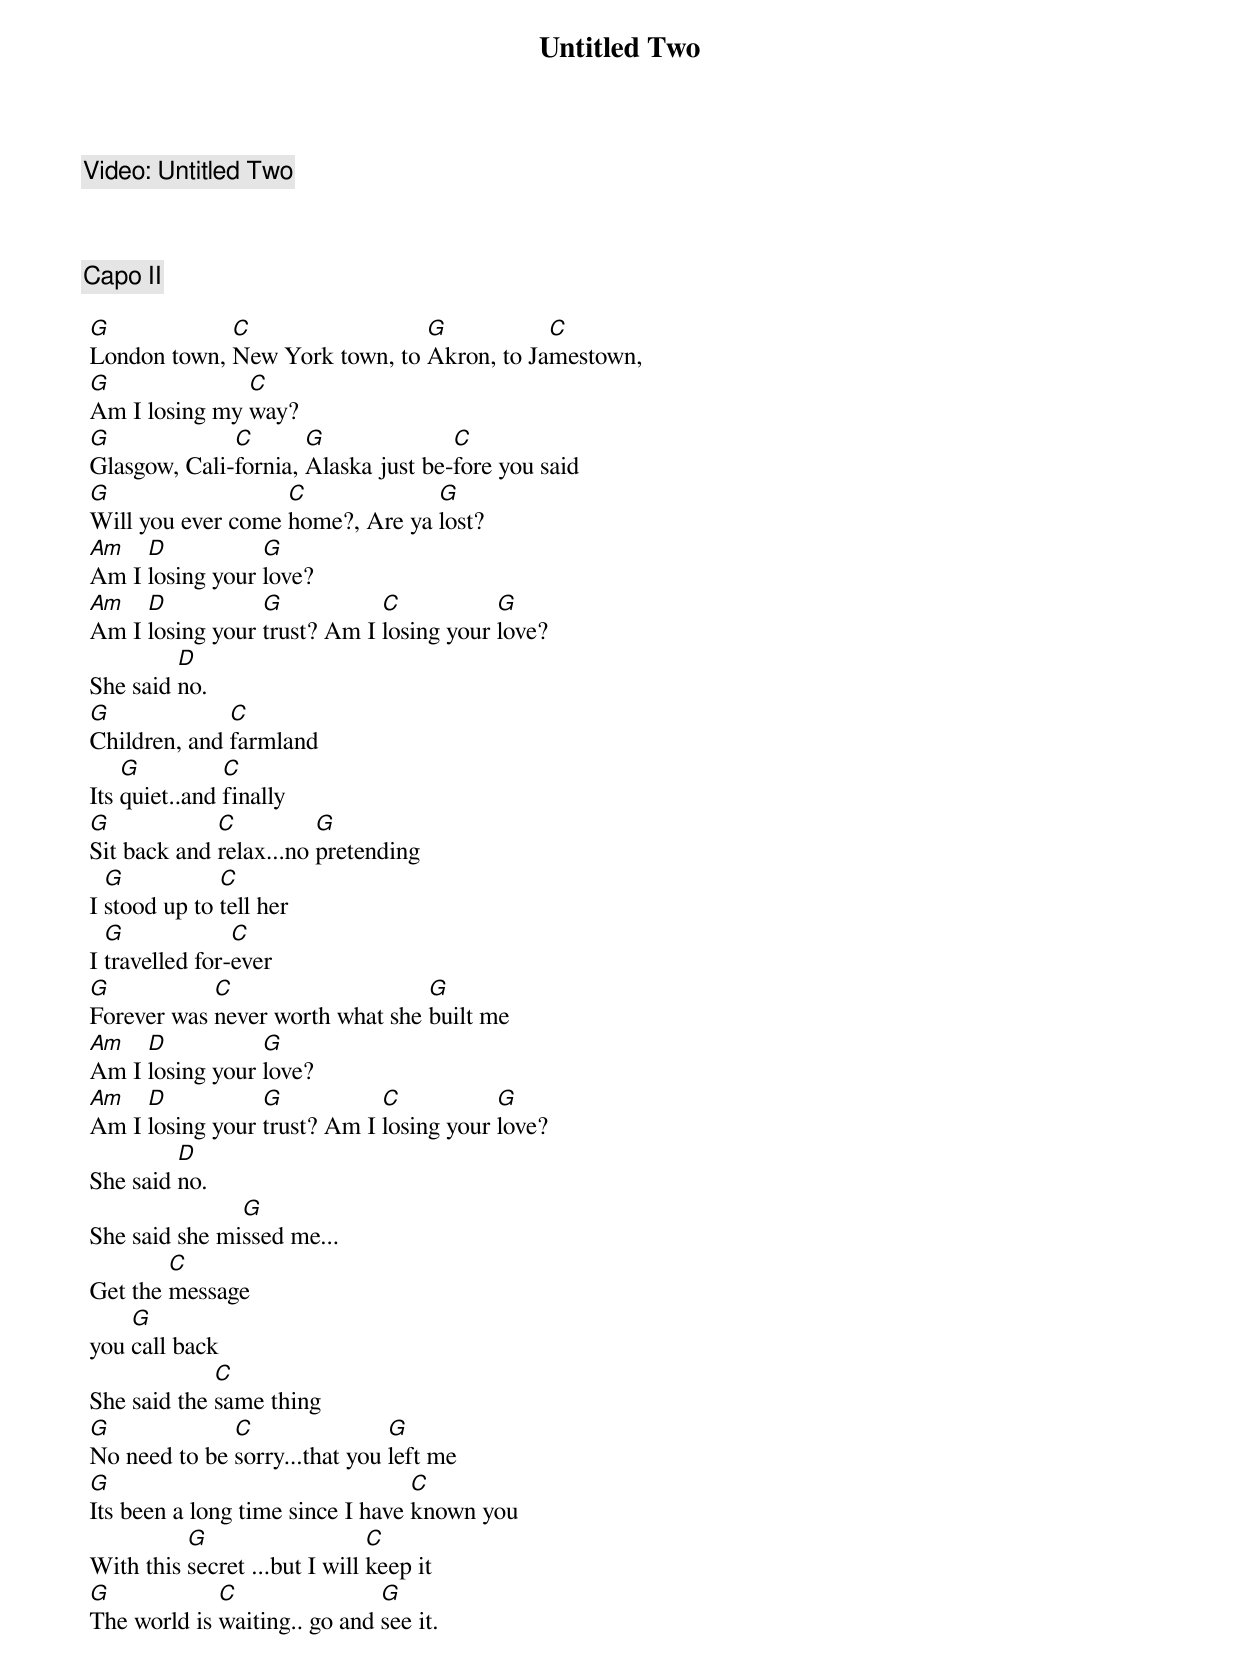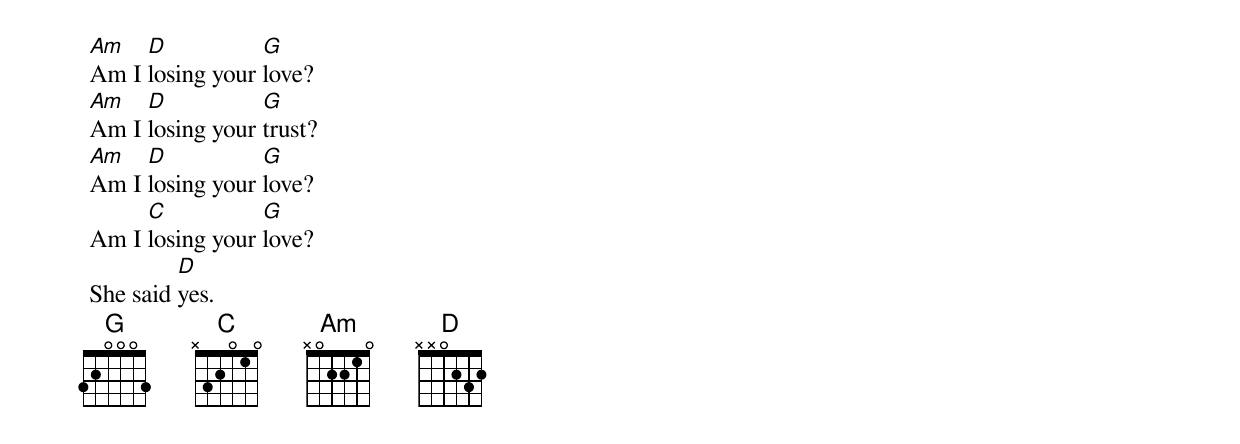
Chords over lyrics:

Untitled Two

 Video: Untitled Two



 Capo II

 G            C                 G           C
 London town, New York town, to Akron, to Jamestown,
 G              C
 Am I losing my way?
 G             C       G              C
 Glasgow, Cali-fornia, Alaska just be-fore you said
 G                  C             G
 Will you ever come home?, Are ya lost?
 Am   D           G
 Am I losing your love?
 Am   D           G           C           G
 Am I losing your trust? Am I losing your love?
          D
 She said no.
 G             C
 Children, and farmland
     G          C
 Its quiet..and finally
 G            C          G
 Sit back and relax...no pretending
   G           C
 I stood up to tell her
   G             C
 I travelled for-ever
 G           C                    G
 Forever was never worth what she built me
 Am   D           G
 Am I losing your love?
 Am   D           G           C           G
 Am I losing your trust? Am I losing your love?
          D
 She said no.
                G
 She said she missed me...
         C
 Get the message
     G
 you call back
              C
 She said the same thing
 G             C                G
 No need to be sorry...that you left me
 G                                 C
 Its been a long time since I have known you
           G                    C
 With this secret ...but I will keep it
 G            C                G
 The world is waiting.. go and see it.
 Am   D           G
 Am I losing your love?
 Am   D           G
 Am I losing your trust?
 Am   D           G
 Am I losing your love?
      C           G
 Am I losing your love?
          D
 She said yes.
